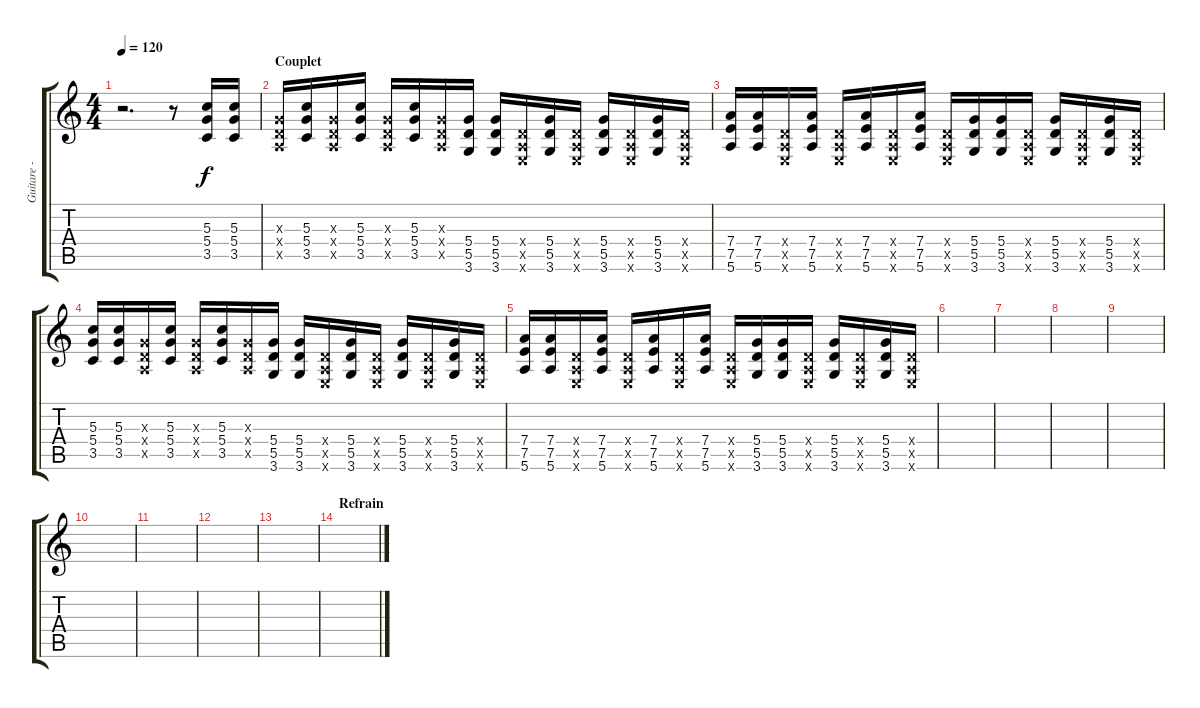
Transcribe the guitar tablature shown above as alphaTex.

\track ("Guitare - Till" "Guitare - ") {instrument electricguitarclean}
\staff {score tabs}
\tuning (E4 B3 G3 D3 A2 E2) {hide}
\ts (4 4)
\tempo 120
\clef g2
\ks c
r.2{d dy f instrument electricguitarclean} r.8 (5.3 5.4 3.5).16 (5.3 5.4 3.5).16 |
\section ("" "Couplet")
(0.3{x} 0.4{x} 0.5{x}).16 (5.3 5.4 3.5).16 (0.3{x} 0.4{x} 0.5{x}).16 (5.3 5.4 3.5).16 (0.3{x} 0.4{x} 0.5{x}).16 (5.3 5.4 3.5).16 (0.3{x} 0.4{x} 0.5{x}).16 (5.4 5.5 3.6).16 (5.4 5.5 3.6).16 (0.4{x} 0.5{x} 0.6{x}).16 (5.4 5.5 3.6).16 (0.4{x} 0.5{x} 0.6{x}).16 (5.4 5.5 3.6).16 (0.4{x} 0.5{x} 0.6{x}).16 (5.4 5.5 3.6).16 (0.4{x} 0.5{x} 0.6{x}).16 |
(7.4 7.5 5.6).16 (7.4 7.5 5.6).16 (0.4{x} 0.5{x} 0.6{x}).16 (7.4 7.5 5.6).16 (0.4{x} 0.5{x} 0.6{x}).16 (7.4 7.5 5.6).16 (0.4{x} 0.5{x} 0.6{x}).16 (7.4 7.5 5.6).16 (0.4{x} 0.5{x} 0.6{x}).16 (5.4 5.5 3.6).16 (5.4 5.5 3.6).16 (0.4{x} 0.5{x} 0.6{x}).16 (5.4 5.5 3.6).16 (0.4{x} 0.5{x} 0.6{x}).16 (5.4 5.5 3.6).16 (0.4{x} 0.5{x} 0.6{x}).16 |
(5.3 5.4 3.5).16 (5.3 5.4 3.5).16 (0.3{x} 0.4{x} 0.5{x}).16 (5.3 5.4 3.5).16 (0.3{x} 0.4{x} 0.5{x}).16 (5.3 5.4 3.5).16 (0.3{x} 0.4{x} 0.5{x}).16 (5.4 5.5 3.6).16 (5.4 5.5 3.6).16 (0.4{x} 0.5{x} 0.6{x}).16 (5.4 5.5 3.6).16 (0.4{x} 0.5{x} 0.6{x}).16 (5.4 5.5 3.6).16 (0.4{x} 0.5{x} 0.6{x}).16 (5.4 5.5 3.6).16 (0.4{x} 0.5{x} 0.6{x}).16 |
(7.4 7.5 5.6).16 (7.4 7.5 5.6).16 (0.4{x} 0.5{x} 0.6{x}).16 (7.4 7.5 5.6).16 (0.4{x} 0.5{x} 0.6{x}).16 (7.4 7.5 5.6).16 (0.4{x} 0.5{x} 0.6{x}).16 (7.4 7.5 5.6).16 (0.4{x} 0.5{x} 0.6{x}).16 (5.4 5.5 3.6).16 (5.4 5.5 3.6).16 (0.4{x} 0.5{x} 0.6{x}).16 (5.4 5.5 3.6).16 (0.4{x} 0.5{x} 0.6{x}).16 (5.4 5.5 3.6).16 (0.4{x} 0.5{x} 0.6{x}).16 |
|
|
|
|
|
|
|
|
\section ("" "Refrain")
